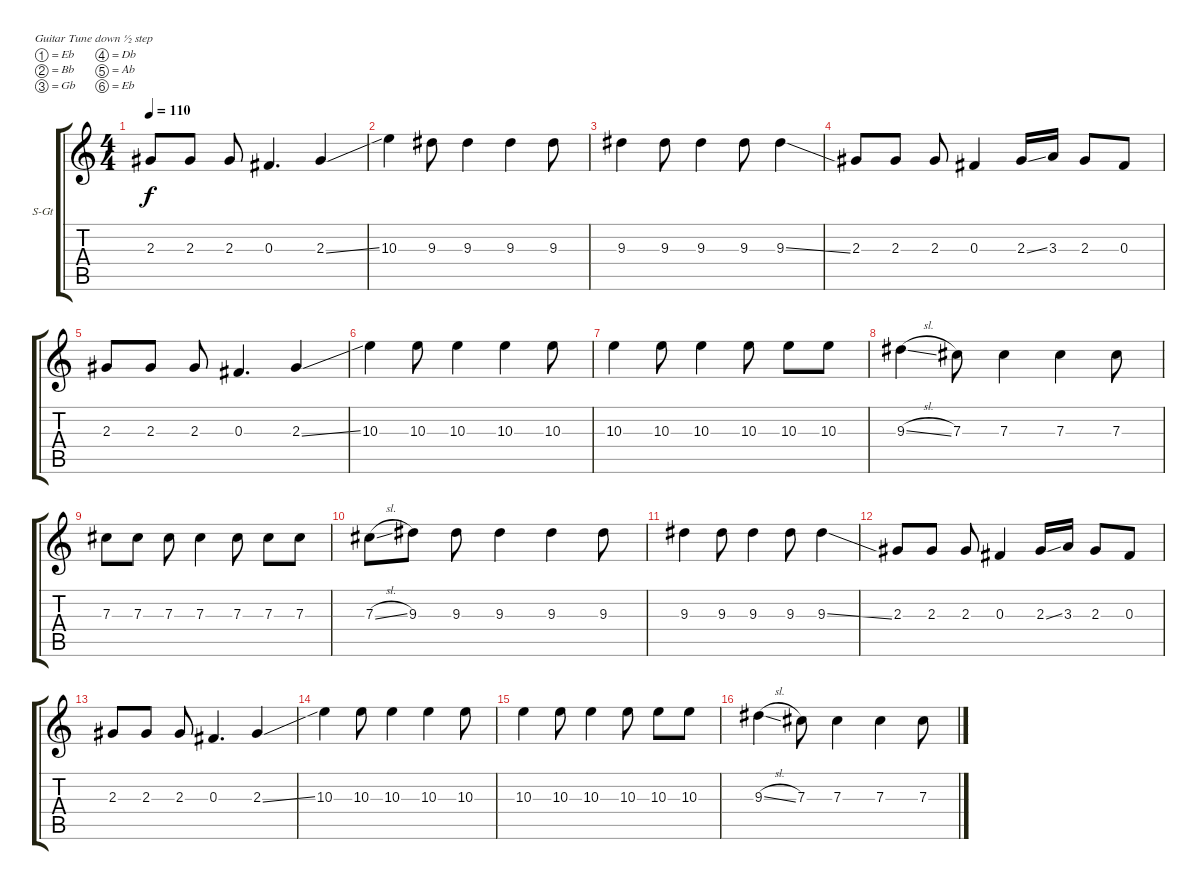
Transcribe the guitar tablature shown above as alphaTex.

\bracketExtendMode groupsimilarinstruments
\firstSystemTrackNameOrientation horizontal
\otherSystemsTrackNameOrientation horizontal
\track ("Steel Guitar" "S-Gt") {instrument acousticguitarsteel}
\staff {score tabs}
\tuning (Eb4 Bb3 Gb3 Db3 Ab2 Eb2)
\ts (4 4)
\tempo 110
\clef g2
\scale
0.333333
\ks c
2.3.8{dy f} 2.3.8 2.3.8 0.3.4{d} 2.3{ss}.4 |
\scale
0.333333 10.3.4 9.3.8 9.3.4 9.3.4 9.3.8 |
\scale
0.333333 9.3.4 9.3.8 9.3.4 9.3.8 9.3{ss}.4 |
\scale
0.333333 2.3.8 2.3.8 2.3.8 0.3.4 2.3{ss}.16 3.3.16 2.3.8 0.3.8 |
\scale
0.333333 2.3.8 2.3.8 2.3.8 0.3.4{d} 2.3{ss}.4 |
\scale
0.333333 10.3.4 10.3.8 10.3.4 10.3.4 10.3.8 |
\scale
0.333333 10.3.4 10.3.8 10.3.4 10.3.8 10.3.8 10.3.8 |
\scale
0.333333 9.3{sl}.4 7.3.8 7.3.4 7.3.4 7.3.8 |
\scale
0.333333 7.3.8 7.3.8 7.3.8 7.3.4 7.3.8 7.3.8 7.3.8 |
\scale
0.333333 7.3{sl}.8 9.3.8 9.3.8 9.3.4 9.3.4 9.3.8 |
\scale
0.333333 9.3.4 9.3.8 9.3.4 9.3.8 9.3{ss}.4 |
\scale
0.333333 2.3.8 2.3.8 2.3.8 0.3.4 2.3{ss}.16 3.3.16 2.3.8 0.3.8 |
\scale
0.333333 2.3.8 2.3.8 2.3.8 0.3.4{d} 2.3{ss}.4 |
\scale
0.333333 10.3.4 10.3.8 10.3.4 10.3.4 10.3.8 |
\scale
0.333333 10.3.4 10.3.8 10.3.4 10.3.8 10.3.8 10.3.8 |
\scale
0.333333 9.3{sl}.4 7.3.8 7.3.4 7.3.4 7.3.8
